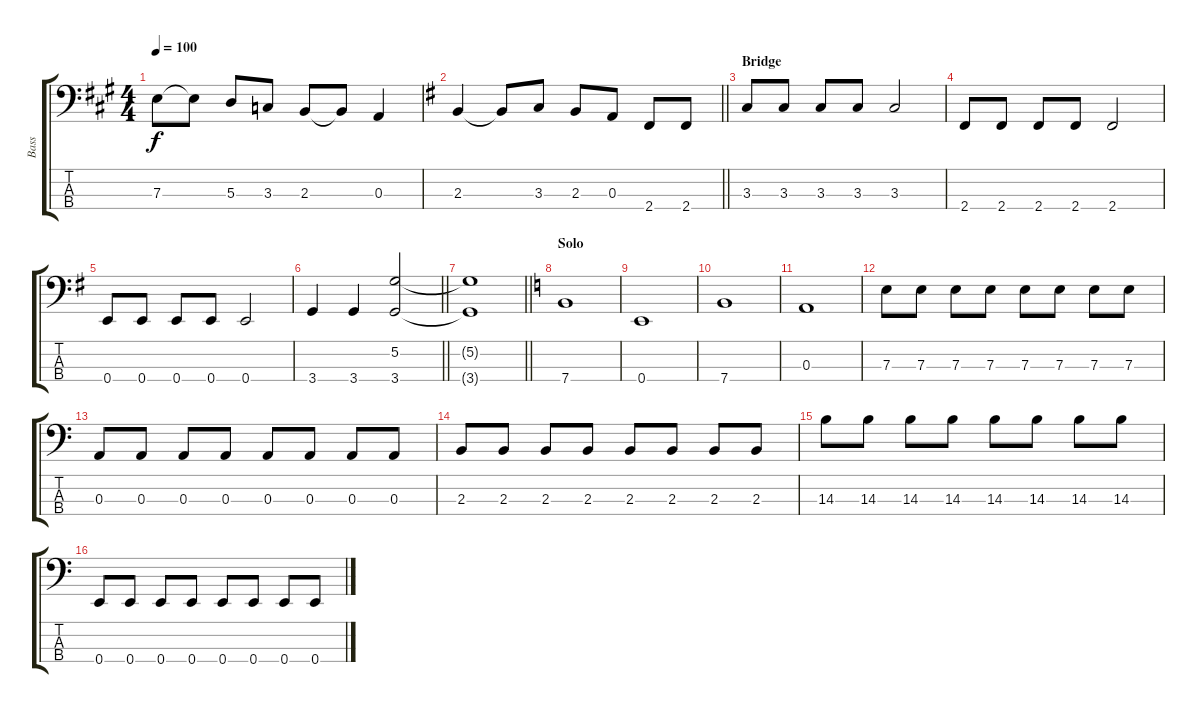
\track ("Bass" "Bass") {instrument fretlessbass}
\staff {score tabs}
\tuning (G2 D2 A1 E1) {hide}
\ts (4 4)
\tempo 100
\clef f4
\ks a
7.3.8{dy f} 7.3{t}.8 5.3.8 3.3.8 2.3.8 2.3{t}.8 0.3.4 |
\barLineRight lightlight
\ks g
2.3.4 2.3{t}.8 3.3.8 2.3.8 0.3.8 2.4.8 2.4.8 |
\section ("" "Bridge")
3.3.8 3.3.8 3.3.8 3.3.8 3.3.2 |
2.4.8 2.4.8 2.4.8 2.4.8 2.4.2 |
0.4.8 0.4.8 0.4.8 0.4.8 0.4.2 |
\barLineRight lightlight
3.4.4 3.4.4 (5.2 3.4).2 |
\barLineRight lightlight
(5.2{t} 3.4{t}).1 |
\section ("" "Solo")
\ks c
7.4.1 |
0.4.1 |
7.4.1 |
0.3.1 |
7.3.8 7.3.8 7.3.8 7.3.8 7.3.8 7.3.8 7.3.8 7.3.8 |
0.3.8 0.3.8 0.3.8 0.3.8 0.3.8 0.3.8 0.3.8 0.3.8 |
2.3.8 2.3.8 2.3.8 2.3.8 2.3.8 2.3.8 2.3.8 2.3.8 |
14.3.8 14.3.8 14.3.8 14.3.8 14.3.8 14.3.8 14.3.8 14.3.8 |
0.4.8 0.4.8 0.4.8 0.4.8 0.4.8 0.4.8 0.4.8 0.4.8
